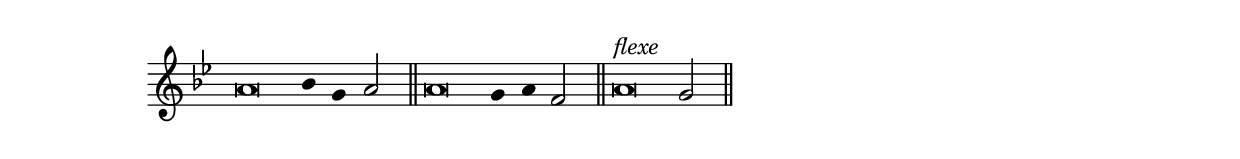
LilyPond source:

%% Do not edit this file; it is auto-generated from LSR http://lsr.dsi.unimi.it
%% This file is in the public domain.
\version "2.12.3"

\header {
  lsrtags = "rhythms, vocal-music, ancient-notation, contexts-and-engravers"

  texidoces = "
Este tipo de notación se utiliza para el canto de los Salmos, en
que las estrofas no siempre tienen la misma longitud.

"
  doctitlees = "Notación de responsos o salmos"

  texidoc = "
This form of notation is used for the chant of the Psalms, where verses
aren't always the same length.

"
  doctitle = "Chant or psalms notation"
} % begin verbatim

stemOn = { \revert Staff.Stem #'transparent }
stemOff = { \override Staff.Stem #'transparent = ##t }

\score {
  \new Staff \with { \remove "Time_signature_engraver" }
  {
    \key g \minor
    \cadenzaOn
    \stemOff a'\breve bes'4 g'4
    \stemOn a'2 \bar "||"
    \stemOff a'\breve g'4 a'4
    \stemOn f'2 \bar "||"
    \stemOff a'\breve^\markup { \italic flexe }
    \stemOn g'2 \bar "||"
  }
}

